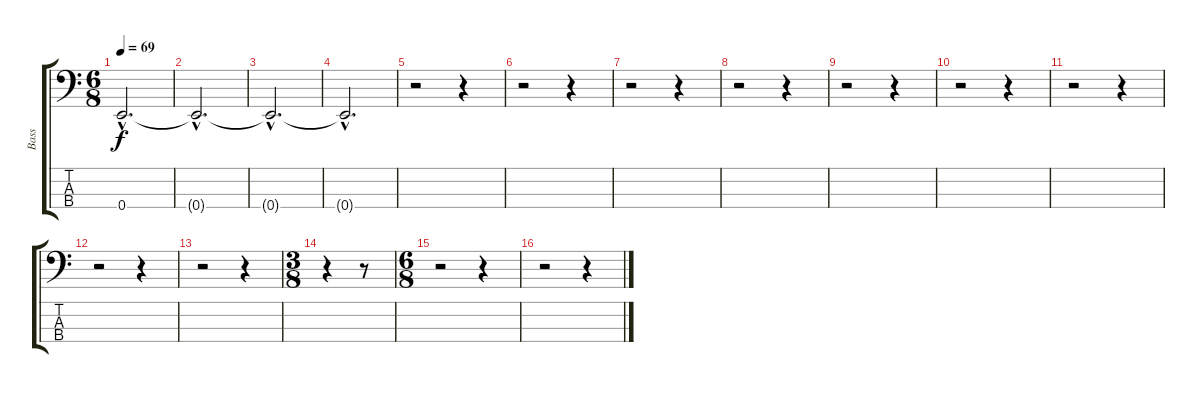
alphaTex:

\track ("Bass" "Bass") {instrument electricbasspick}
\staff {score tabs}
\tuning (G2 D2 A1 E1) {hide}
\ts (6 8)
\tempo 69
\clef f4
\ks c
0.4{hac t}.2{d dy f} |
0.4{hac t}.2{d} |
0.4{hac t}.2{d} |
0.4{hac t}.2{d} |
r.2 r.4 |
r.2 r.4 |
r.2 r.4 |
r.2 r.4 |
r.2 r.4 |
r.2 r.4 |
r.2 r.4 |
r.2 r.4 |
r.2 r.4 |
\ts (3 8)
r.4 r.8 |
\ts (6 8)
r.2 r.4 |
r.2 r.4
